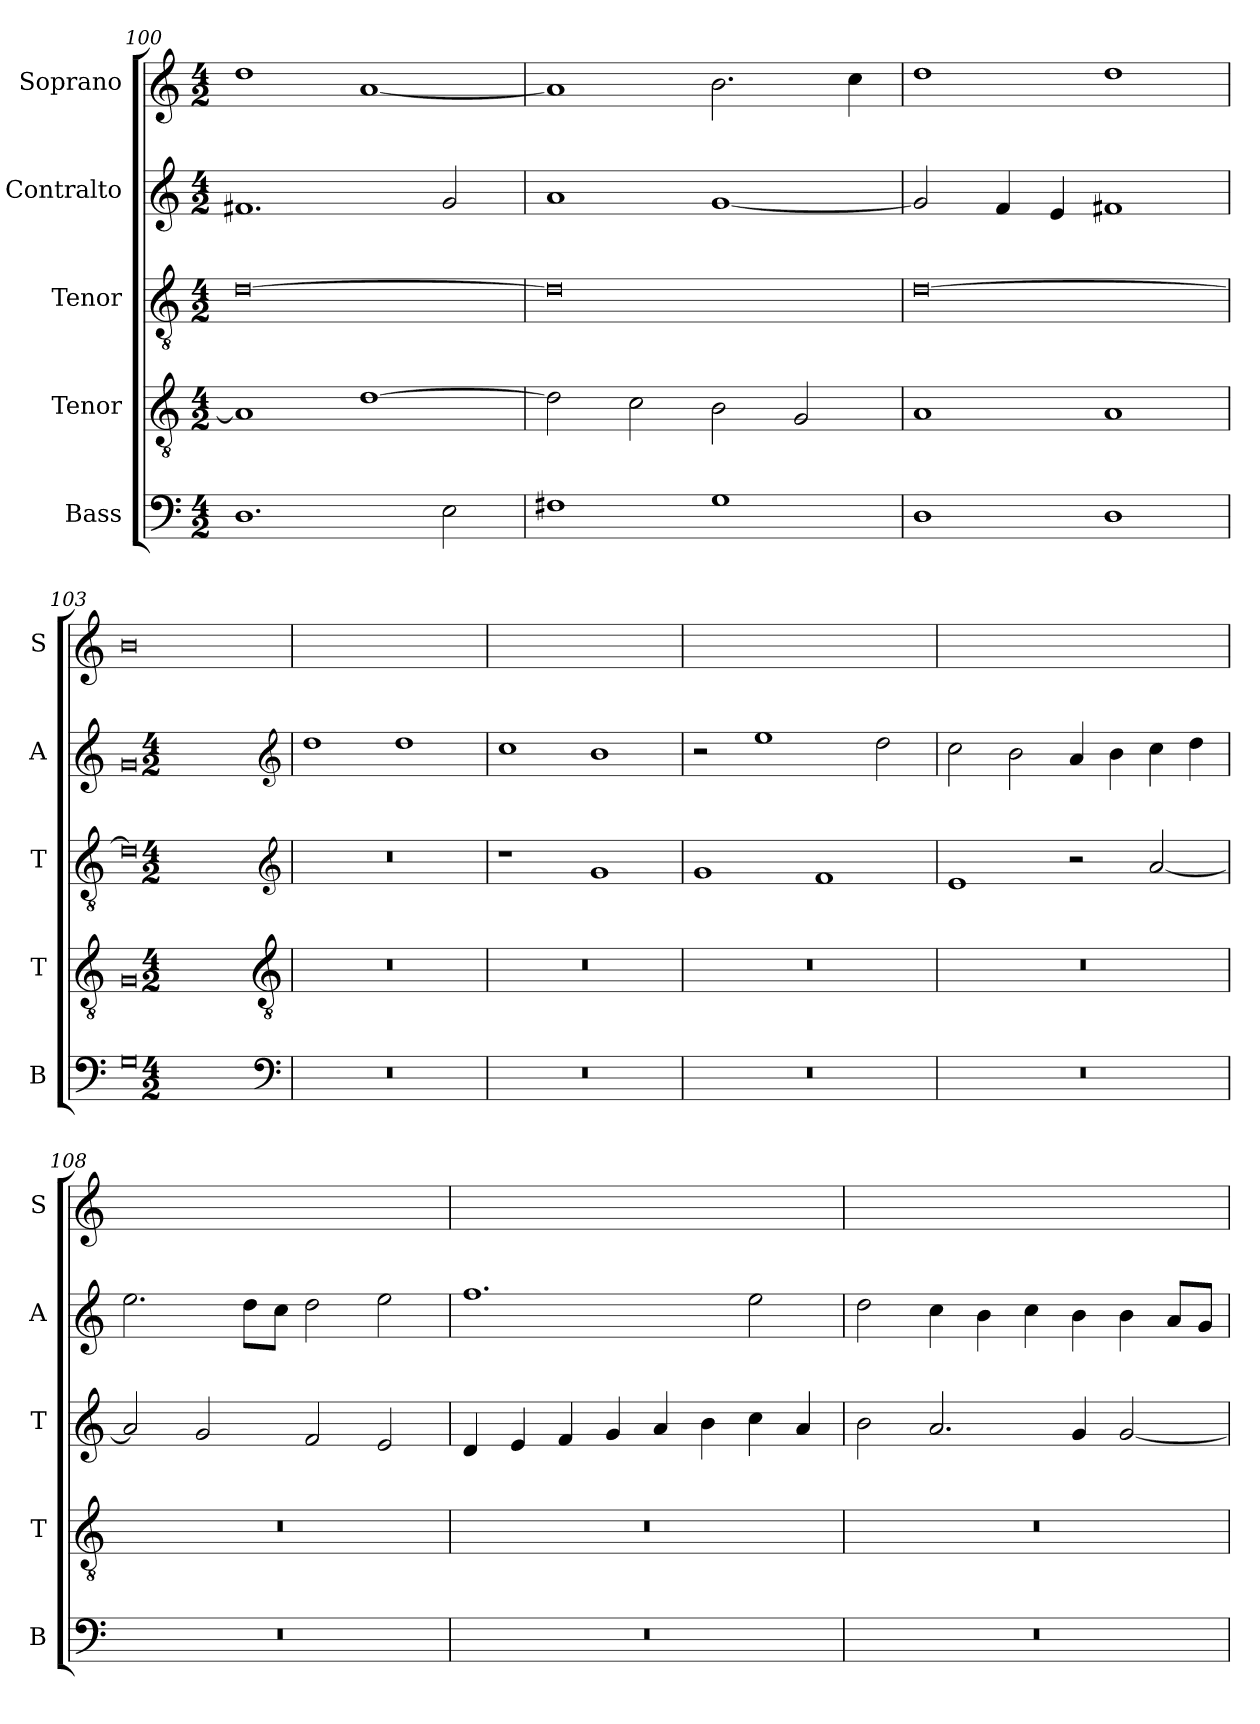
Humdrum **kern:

**kern	**kern	**kern	**kern	**kern
*part5	*part4	*part3	*part2	*part1
*staff5	*staff4	*staff3	*staff2	*staff1
*I"Bass	*I"Tenor	*I"Tenor	*I"Contralto	*I"Soprano
*I'B	*I'T	*I'T	*I'A	*I'S
*clefF4	*clefGv2	*clefGv2	*clefG2	*clefG2
*k[]	*k[]	*k[]	*k[]	*k[]
*G:mix	*G:mix	*G:mix	*G:mix	*G:mix
*M4/2	*M4/2	*M4/2	*M4/2	*M4/2
=100	=100	=100	=100	=100
1.D	1A]	[0d	1.f#X	1dd
.	[1d	.	.	[1a
2E	.	.	2g	.
=101	=101	=101	=101	=101
1F#X	2d]	0d]	1a	1a]
.	2c	.	.	.
1G	2B	.	[1g	2.b
.	2G	.	.	.
.	.	.	.	4cc
=102	=102	=102	=102	=102
1D	1A	[0d	2g]	1dd
.	.	.	4f	.
.	.	.	4e	.
1D	1A	.	1f#X	1dd
=103	=103	=103	=103	=103
0G	0G	0d]	0g	0b
*clefF4	*clefGv2	*clefG2	*clefG2	*
*k[]	*k[]	*k[]	*k[]	*
*G:mix	*G:mix	*G:mix	*G:mix	*
*M4/2	*M4/2	*M4/2	*M4/2	*
=104	=104	=104	=104	=104
0r	0r	0r	1dd	0ryy
.	.	.	1dd	.
=105	=105	=105	=105	=105
0r	0r	1r	1cc	0ryy
.	.	1g	1b	.
=106	=106	=106	=106	=106
0r	0r	1g	2r	0ryy
.	.	.	1ee	.
.	.	1f	.	.
.	.	.	2dd	.
=107	=107	=107	=107	=107
0r	0r	1e	2cc	0ryy
.	.	.	2b	.
.	.	2r	4a	.
.	.	.	4b	.
.	.	[2a	4cc	.
.	.	.	4dd	.
=108	=108	=108	=108	=108
0r	0r	2a]	2.ee	0ryy
.	.	2g	.	.
.	.	.	8dd\L	.
.	.	.	8cc\J	.
.	.	2f	2dd	.
.	.	2e	2ee	.
=109	=109	=109	=109	=109
0r	0r	4d	1.ff	0ryy
.	.	4e	.	.
.	.	4f	.	.
.	.	4g	.	.
.	.	4a	.	.
.	.	4b	.	.
.	.	4cc	2ee	.
.	.	4a	.	.
=110	=110	=110	=110	=110
0r	0r	2b	2dd	0ryy
.	.	2.a	4cc	.
.	.	.	4b	.
.	.	.	4cc	.
.	.	4g	4b	.
.	.	[2g	4b	.
.	.	.	8a/L	.
.	.	.	8g/J	.
=	=	=	=	=
*-	*-	*-	*-	*-
